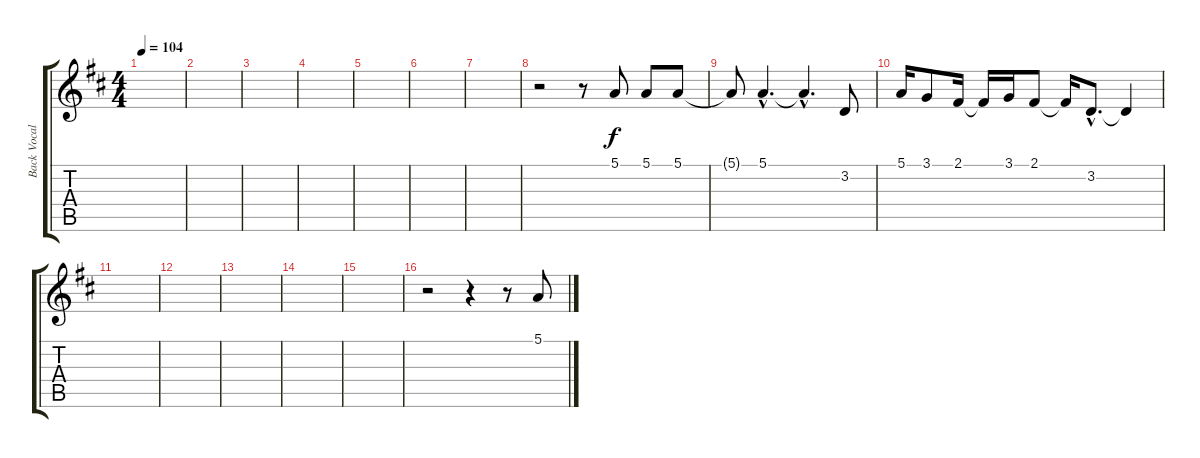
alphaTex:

\track ("Back Vocals [Duff, Matt]" "Back Vocal") {instrument lead2sawtooth}
\staff {score tabs}
\tuning (E4 B3 G3 D3 A2 E2) {hide}
\ts (4 4)
\tempo 104
\clef g2
\ks d
|
|
|
|
|
|
|
r.2{volume 12} r.8 5.1.8 5.1.8 5.1.8 |
5.1{t}.8 5.1{hac}.4{d} 5.1{hac t}.4{d} 3.2.8 |
5.1.16 3.1.8 2.1.16 2.1{t}.16 3.1.16 2.1.8 2.1{t}.16 3.2{hac}.8{d} 3.2{t}.4 |
|
|
|
|
|
r.2 r.4 r.8 5.1.8
